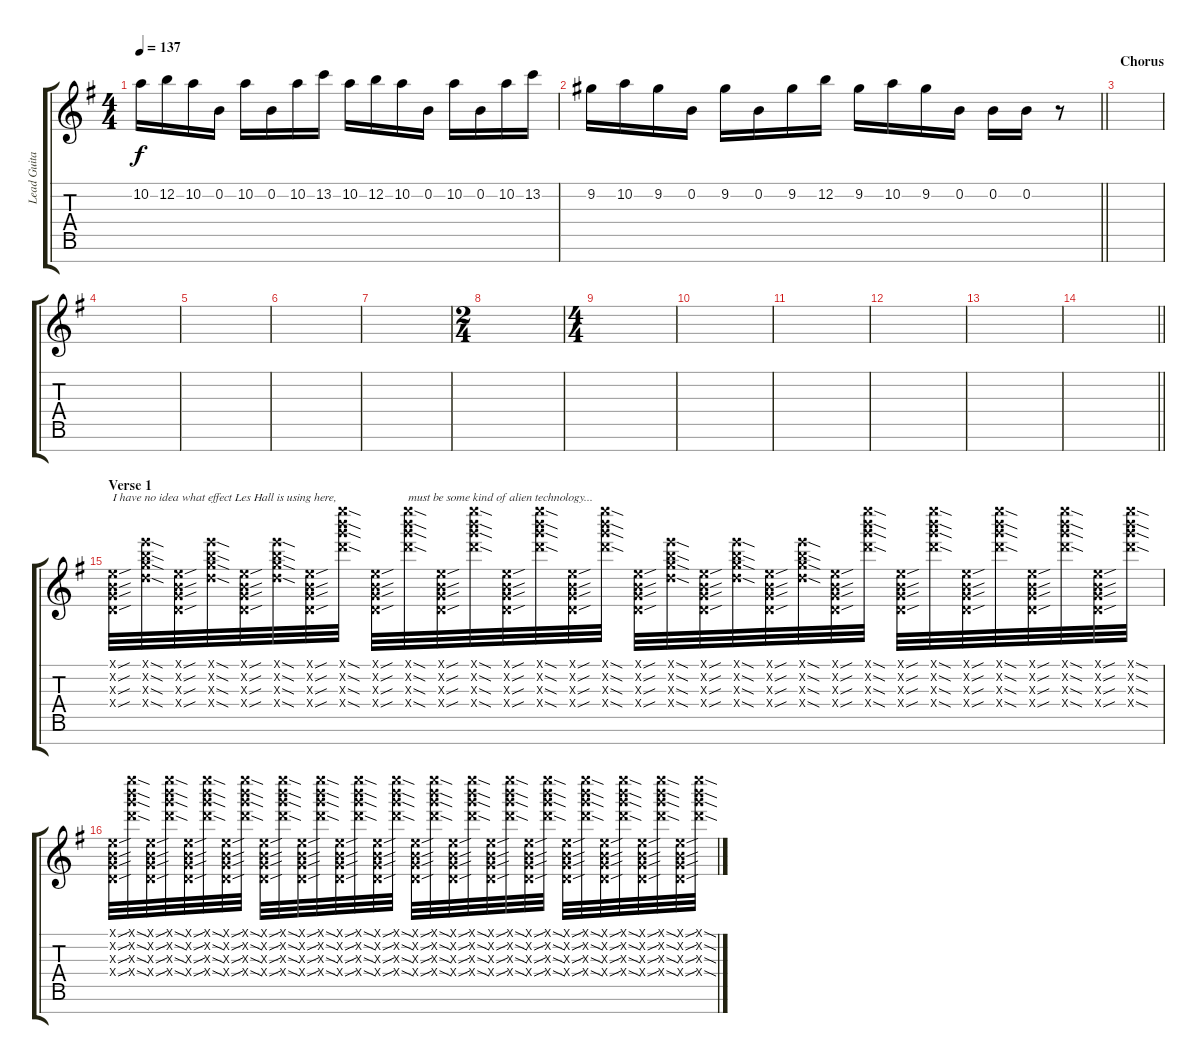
\track ("Lead Guitar" "Lead Guita") {instrument distortionguitar}
\staff {score tabs}
\tuning (E4 B3 G3 D3 A2 E2 B2) {hide}
\ts (4 4)
\tempo 137
\clef g2
\ks eminor
10.2.16{dy f} 12.2.16 10.2.16 0.2.16 10.2.16 0.2.16 10.2.16 13.2.16 10.2.16 12.2.16 10.2.16 0.2.16 10.2.16 0.2.16 10.2.16 13.2.16 |
\barLineRight lightlight
9.2.16 10.2.16 9.2.16 0.2.16 9.2.16 0.2.16 9.2.16 12.2.16 9.2.16 10.2.16 9.2.16 0.2.16 0.2.16 0.2.16 r.8 |
\section ("" "Chorus")
|
|
|
|
|
\ts (2 4)
|
\ts (4 4)
|
|
|
|
|
\barLineRight lightlight
|
\section ("" "Verse 1")
(0.1{sou x} 0.2{sou x} 0.3{sou x} 0.4{sou x}).32{txt "I have no idea what effect Les Hall is using here,"} (12.1{sod x} 12.2{sod x} 12.3{sod x} 12.4{sod x}).32 (0.1{sou x} 0.2{sou x} 0.3{sou x} 0.4{sou x}).32 (12.1{sod x} 12.2{sod x} 12.3{sod x} 12.4{sod x}).32 (0.1{sou x} 0.2{sou x} 0.3{sou x} 0.4{sou x}).32 (12.1{sod x} 12.2{sod x} 12.3{sod x} 12.4{sod x}).32 (0.1{sou x} 0.2{sou x} 0.3{sou x} 0.4{sou x}).32 (24.1{sod x} 24.2{sod x} 24.3{sod x} 24.4{sod x}).32 (0.1{sou x} 0.2{sou x} 0.3{sou x} 0.4{sou x}).32 (24.1{sod x} 24.2{sod x} 24.3{sod x} 24.4{sod x}).32{txt "must be some kind of alien technology..."} (0.1{sou x} 0.2{sou x} 0.3{sou x} 0.4{sou x}).32 (24.1{sod x} 24.2{sod x} 24.3{sod x} 24.4{sod x}).32 (0.1{sou x} 0.2{sou x} 0.3{sou x} 0.4{sou x}).32 (24.1{sod x} 24.2{sod x} 24.3{sod x} 24.4{sod x}).32 (0.1{sou x} 0.2{sou x} 0.3{sou x} 0.4{sou x}).32 (24.1{sod x} 24.2{sod x} 24.3{sod x} 24.4{sod x}).32 (0.1{sou x} 0.2{sou x} 0.3{sou x} 0.4{sou x}).32 (12.1{sod x} 12.2{sod x} 12.3{sod x} 12.4{sod x}).32 (0.1{sou x} 0.2{sou x} 0.3{sou x} 0.4{sou x}).32 (12.1{sod x} 12.2{sod x} 12.3{sod x} 12.4{sod x}).32 (0.1{sou x} 0.2{sou x} 0.3{sou x} 0.4{sou x}).32 (12.1{sod x} 12.2{sod x} 12.3{sod x} 12.4{sod x}).32 (0.1{sou x} 0.2{sou x} 0.3{sou x} 0.4{sou x}).32 (24.1{sod x} 24.2{sod x} 24.3{sod x} 24.4{sod x}).32 (0.1{sou x} 0.2{sou x} 0.3{sou x} 0.4{sou x}).32 (24.1{sod x} 24.2{sod x} 24.3{sod x} 24.4{sod x}).32 (0.1{sou x} 0.2{sou x} 0.3{sou x} 0.4{sou x}).32 (24.1{sod x} 24.2{sod x} 24.3{sod x} 24.4{sod x}).32 (0.1{sou x} 0.2{sou x} 0.3{sou x} 0.4{sou x}).32 (24.1{sod x} 24.2{sod x} 24.3{sod x} 24.4{sod x}).32 (0.1{sou x} 0.2{sou x} 0.3{sou x} 0.4{sou x}).32 (24.1{sod x} 24.2{sod x} 24.3{sod x} 24.4{sod x}).32 |
(0.1{sou x} 0.2{sou x} 0.3{sou x} 0.4{sou x}).32{balance 0} (24.1{sod x} 24.2{sod x} 24.3{sod x} 24.4{sod x}).32 (0.1{sou x} 0.2{sou x} 0.3{sou x} 0.4{sou x}).32 (24.1{sod x} 24.2{sod x} 24.3{sod x} 24.4{sod x}).32 (0.1{sou x} 0.2{sou x} 0.3{sou x} 0.4{sou x}).32 (24.1{sod x} 24.2{sod x} 24.3{sod x} 24.4{sod x}).32 (0.1{sou x} 0.2{sou x} 0.3{sou x} 0.4{sou x}).32 (24.1{sod x} 24.2{sod x} 24.3{sod x} 24.4{sod x}).32 (0.1{sou x} 0.2{sou x} 0.3{sou x} 0.4{sou x}).32 (24.1{sod x} 24.2{sod x} 24.3{sod x} 24.4{sod x}).32 (0.1{sou x} 0.2{sou x} 0.3{sou x} 0.4{sou x}).32 (24.1{sod x} 24.2{sod x} 24.3{sod x} 24.4{sod x}).32 (0.1{sou x} 0.2{sou x} 0.3{sou x} 0.4{sou x}).32 (24.1{sod x} 24.2{sod x} 24.3{sod x} 24.4{sod x}).32 (0.1{sou x} 0.2{sou x} 0.3{sou x} 0.4{sou x}).32 (24.1{sod x} 24.2{sod x} 24.3{sod x} 24.4{sod x}).32 (0.1{sou x} 0.2{sou x} 0.3{sou x} 0.4{sou x}).32 (24.1{sod x} 24.2{sod x} 24.3{sod x} 24.4{sod x}).32 (0.1{sou x} 0.2{sou x} 0.3{sou x} 0.4{sou x}).32 (24.1{sod x} 24.2{sod x} 24.3{sod x} 24.4{sod x}).32 (0.1{sou x} 0.2{sou x} 0.3{sou x} 0.4{sou x}).32 (24.1{sod x} 24.2{sod x} 24.3{sod x} 24.4{sod x}).32 (0.1{sou x} 0.2{sou x} 0.3{sou x} 0.4{sou x}).32 (24.1{sod x} 24.2{sod x} 24.3{sod x} 24.4{sod x}).32 (0.1{sou x} 0.2{sou x} 0.3{sou x} 0.4{sou x}).32 (24.1{sod x} 24.2{sod x} 24.3{sod x} 24.4{sod x}).32 (0.1{sou x} 0.2{sou x} 0.3{sou x} 0.4{sou x}).32 (24.1{sod x} 24.2{sod x} 24.3{sod x} 24.4{sod x}).32 (0.1{sou x} 0.2{sou x} 0.3{sou x} 0.4{sou x}).32 (24.1{sod x} 24.2{sod x} 24.3{sod x} 24.4{sod x}).32 (0.1{sou x} 0.2{sou x} 0.3{sou x} 0.4{sou x}).32 (24.1{sod x} 24.2{sod x} 24.3{sod x} 24.4{sod x}).32
